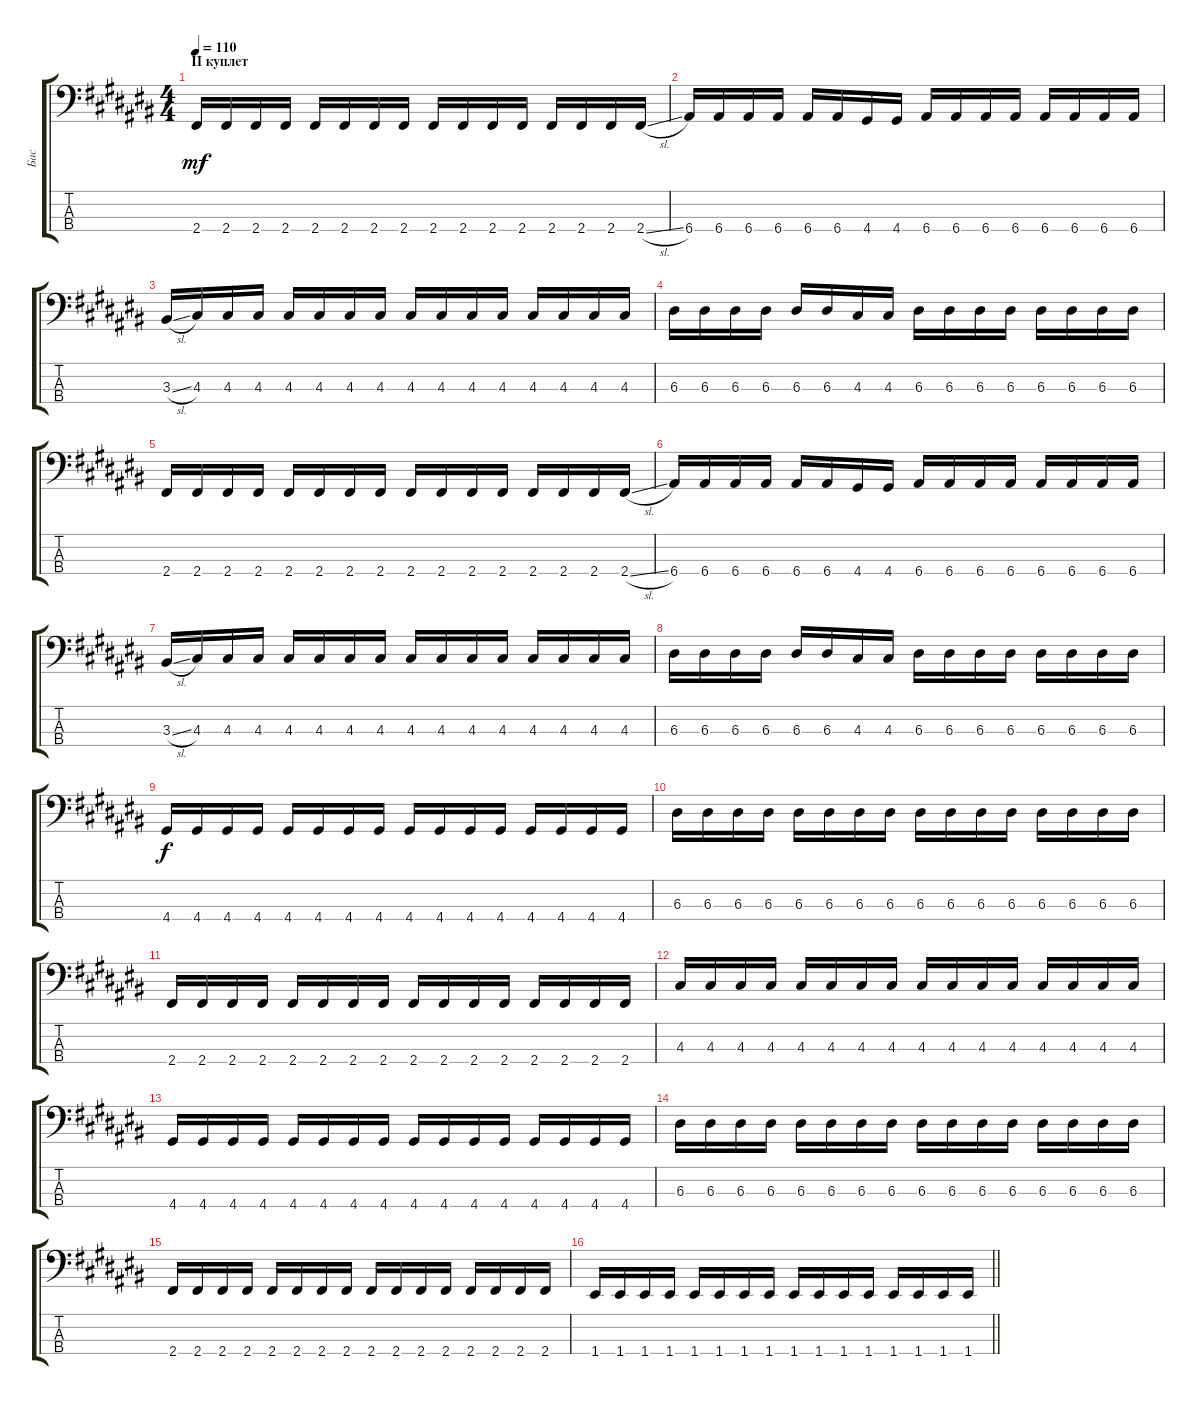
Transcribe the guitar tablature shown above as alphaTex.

\track ("Бас" "Бас") {instrument electricbassfinger}
\staff {score tabs}
\tuning (G2 D2 A1 E1) {hide}
\ts (4 4)
\section ("" "II куплет")
\tempo 110
\clef f4
\ks a#minor
2.4.16{dy mf} 2.4.16 2.4.16 2.4.16 2.4.16 2.4.16 2.4.16 2.4.16 2.4.16 2.4.16 2.4.16 2.4.16 2.4.16 2.4.16 2.4.16 2.4{sl}.16 |
6.4.16 6.4.16 6.4.16 6.4.16 6.4.16 6.4.16 4.4.16 4.4.16 6.4.16 6.4.16 6.4.16 6.4.16 6.4.16 6.4.16 6.4.16 6.4.16 |
3.3{sl}.16 4.3.16 4.3.16 4.3.16 4.3.16 4.3.16 4.3.16 4.3.16 4.3.16 4.3.16 4.3.16 4.3.16 4.3.16 4.3.16 4.3.16 4.3.16 |
6.3.16 6.3.16 6.3.16 6.3.16 6.3.16 6.3.16 4.3.16 4.3.16 6.3.16 6.3.16 6.3.16 6.3.16 6.3.16 6.3.16 6.3.16 6.3.16 |
2.4.16 2.4.16 2.4.16 2.4.16 2.4.16 2.4.16 2.4.16 2.4.16 2.4.16 2.4.16 2.4.16 2.4.16 2.4.16 2.4.16 2.4.16 2.4{sl}.16 |
6.4.16 6.4.16 6.4.16 6.4.16 6.4.16 6.4.16 4.4.16 4.4.16 6.4.16 6.4.16 6.4.16 6.4.16 6.4.16 6.4.16 6.4.16 6.4.16 |
3.3{sl}.16 4.3.16 4.3.16 4.3.16 4.3.16 4.3.16 4.3.16 4.3.16 4.3.16 4.3.16 4.3.16 4.3.16 4.3.16 4.3.16 4.3.16 4.3.16 |
6.3.16 6.3.16 6.3.16 6.3.16 6.3.16 6.3.16 4.3.16 4.3.16 6.3.16 6.3.16 6.3.16 6.3.16 6.3.16 6.3.16 6.3.16 6.3.16 |
4.4.16{dy f} 4.4.16 4.4.16 4.4.16 4.4.16 4.4.16 4.4.16 4.4.16 4.4.16 4.4.16 4.4.16 4.4.16 4.4.16 4.4.16 4.4.16 4.4.16 |
6.3.16 6.3.16 6.3.16 6.3.16 6.3.16 6.3.16 6.3.16 6.3.16 6.3.16 6.3.16 6.3.16 6.3.16 6.3.16 6.3.16 6.3.16 6.3.16 |
2.4.16 2.4.16 2.4.16 2.4.16 2.4.16 2.4.16 2.4.16 2.4.16 2.4.16 2.4.16 2.4.16 2.4.16 2.4.16 2.4.16 2.4.16 2.4.16 |
4.3.16 4.3.16 4.3.16 4.3.16 4.3.16 4.3.16 4.3.16 4.3.16 4.3.16 4.3.16 4.3.16 4.3.16 4.3.16 4.3.16 4.3.16 4.3.16 |
4.4.16 4.4.16 4.4.16 4.4.16 4.4.16 4.4.16 4.4.16 4.4.16 4.4.16 4.4.16 4.4.16 4.4.16 4.4.16 4.4.16 4.4.16 4.4.16 |
6.3.16 6.3.16 6.3.16 6.3.16 6.3.16 6.3.16 6.3.16 6.3.16 6.3.16 6.3.16 6.3.16 6.3.16 6.3.16 6.3.16 6.3.16 6.3.16 |
2.4.16 2.4.16 2.4.16 2.4.16 2.4.16 2.4.16 2.4.16 2.4.16 2.4.16 2.4.16 2.4.16 2.4.16 2.4.16 2.4.16 2.4.16 2.4.16 |
\barLineRight lightlight
1.4.16 1.4.16 1.4.16 1.4.16 1.4.16 1.4.16 1.4.16 1.4.16 1.4.16 1.4.16 1.4.16 1.4.16 1.4.16 1.4.16 1.4.16 1.4.16
